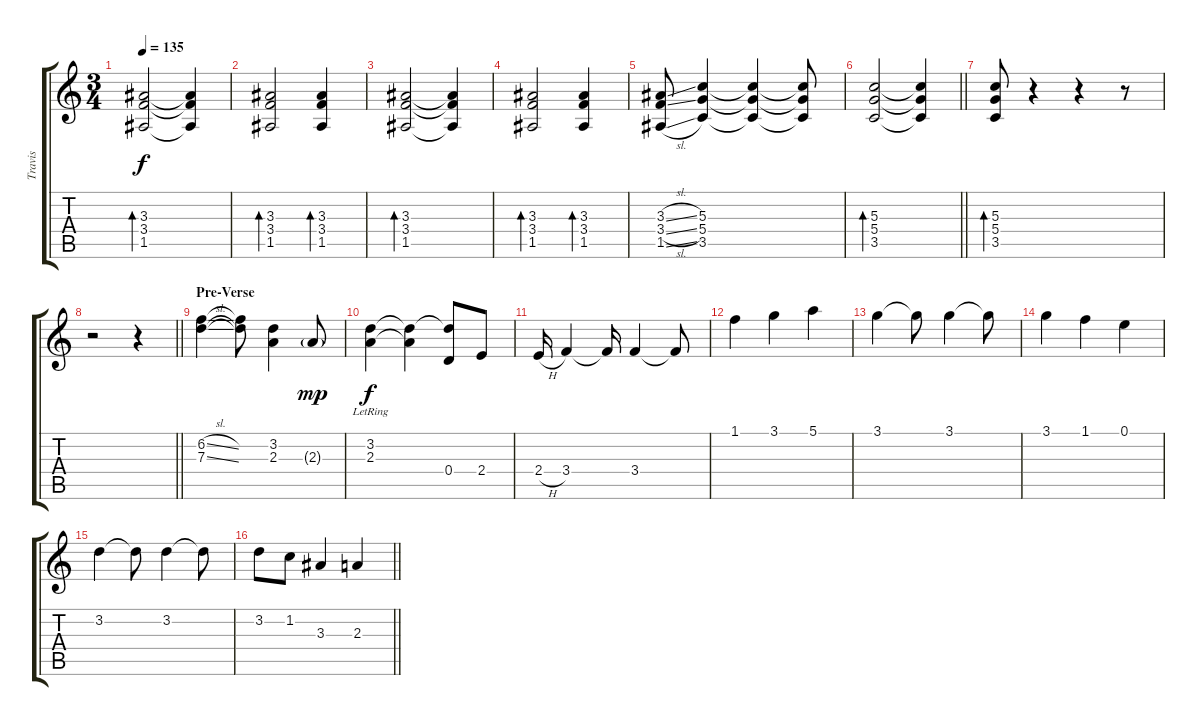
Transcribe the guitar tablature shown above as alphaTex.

\track ("Travis" "Travis") {instrument acousticguitarsteel}
\staff {score tabs}
\tuning (E4 B3 G3 D3 A2 E2) {hide}
\ts (3 4)
\tempo 135
\clef g2
\ks c
(3.3 3.4 1.5).2{bd 60 dy f} (3.3{t} 3.4{t} 1.5{t}).4 |
(3.3 3.4 1.5).2{bd 60} (3.3 3.4 1.5).4{bd 60} |
(3.3 3.4 1.5).2{bd 60} (3.3{t} 3.4{t} 1.5{t}).4 |
(3.3 3.4 1.5).2{bd 60} (3.3 3.4 1.5).4{bd 60} |
(3.3{sl} 3.4{sl} 1.5{sl}).8 (5.3 5.4 3.5).4 (5.3{t} 5.4{t} 3.5{t}).4 (5.3{t} 5.4{t} 3.5{t}).8 |
\barLineRight lightlight
(5.3 5.4 3.5).2{bd 60} (5.3{t} 5.4{t} 3.5{t}).4 |
(5.3 5.4 3.5).8{bd 60} r.4 r.4 r.8 |
\barLineRight lightlight
r.2 r.4 |
\section ("" "Pre-Verse")
(6.2{sl} 7.3{sl}).4 (6.2{t} 7.3{t}).8 (3.2 2.3).4 2.3{g}.8{dy mp} |
(3.2{lr} 2.3{lr}).4{dy f} (3.2{t} 2.3{t}).4 (3.2{t} 0.4).8 2.4.8 |
2.4{h}.16 3.4.4 3.4{t}.16 3.4.4 3.4{t}.8 |
1.1.4 3.1.4 5.1.4 |
3.1.4 3.1{t}.8 3.1.4 3.1{t}.8 |
3.1.4 1.1.4 0.1.4 |
3.2.4 3.2{t}.8 3.2.4 3.2{t}.8 |
\barLineRight lightlight
3.2.8 1.2.8 3.3.4 2.3.4
